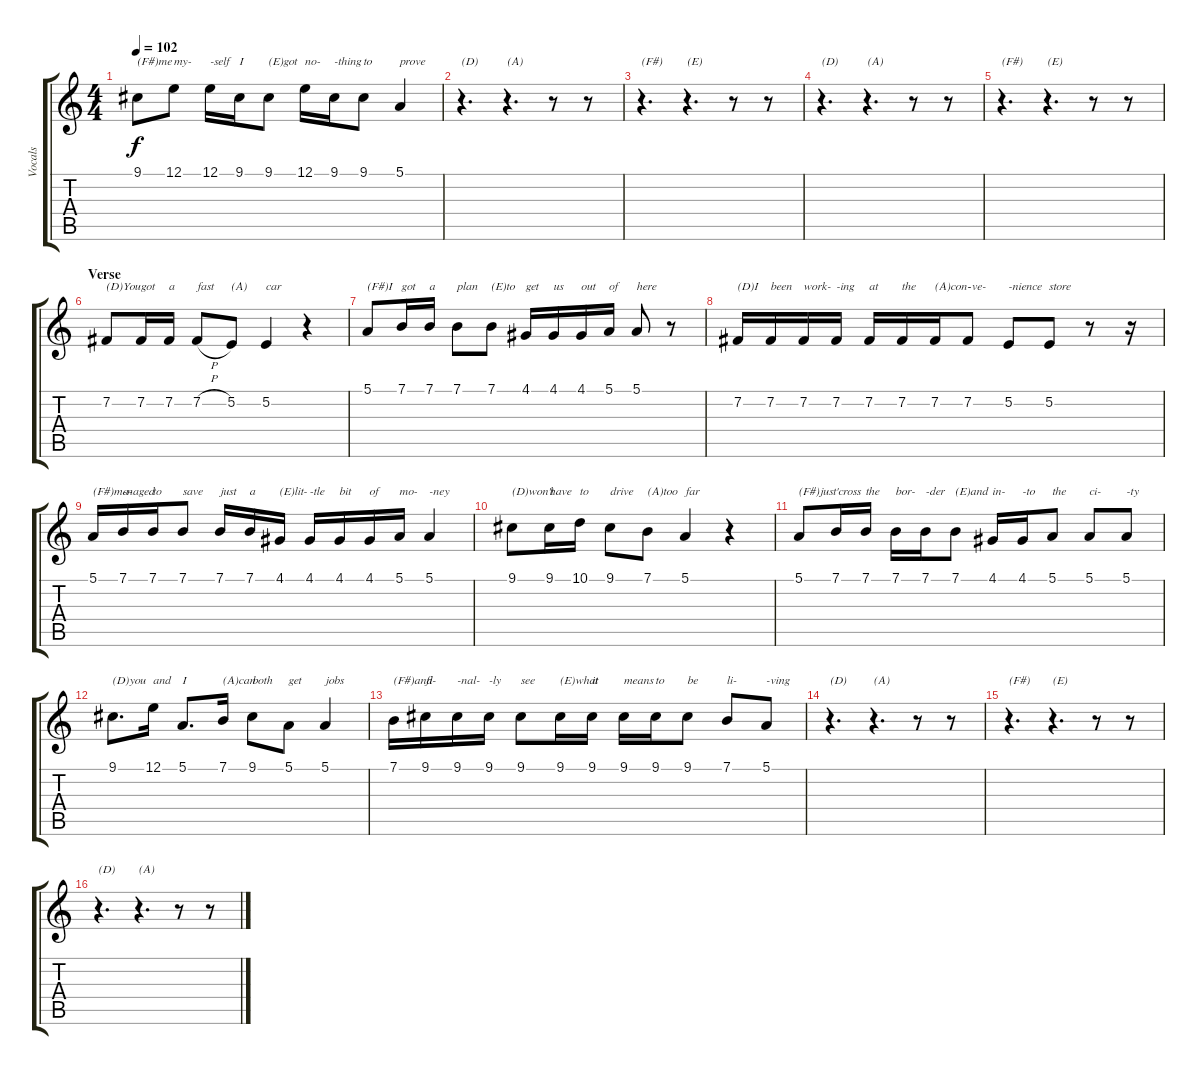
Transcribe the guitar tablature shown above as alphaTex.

\track ("Vocals" "Vocals") {instrument steeldrums}
\staff {score tabs}
\tuning (E4 B3 G3 D3 A2 E2) {hide}
\ts (4 4)
\tempo 102
\clef g2
\ks c
9.1.8{txt "(F#)me" dy f} 12.1.8{txt "my-"} 12.1.16{txt "-self"} 9.1.16{txt "I"} 9.1.8{txt "(E)got"} 12.1.16{txt "no-"} 9.1.16{txt "-thing"} 9.1.8{txt "to"} 5.1.4{txt "prove"} |
r.4{d txt "(D)"} r.4{d txt "(A)"} r.8 r.8 |
r.4{d txt "(F#)"} r.4{d txt "(E)"} r.8 r.8 |
r.4{d txt "(D)"} r.4{d txt "(A)"} r.8 r.8 |
r.4{d txt "(F#)"} r.4{d txt "(E)"} r.8 r.8 |
\section ("" "Verse")
7.2.8{txt "(D)You"} 7.2.16{txt "got"} 7.2.16{txt "a"} 7.2{h}.8{txt "fast"} 5.2.8{txt "(A)"} 5.2.4{txt "car"} r.4 |
5.1.8{txt "(F#)I"} 7.1.16{txt "got"} 7.1.16{txt "a"} 7.1.8{txt "plan"} 7.1.8{txt "(E)to"} 4.1.16{txt "get"} 4.1.16{txt "us"} 4.1.16{txt "out"} 5.1.16{txt "of"} 5.1.8{txt "here"} r.8 |
7.2.16{txt "(D)I"} 7.2.16{txt "been"} 7.2.16{txt "work-"} 7.2.16{txt "-ing"} 7.2.16{txt "at"} 7.2.16{txt "the"} 7.2.16{txt "(A)con-"} 7.2.8{txt "-ve-"} 5.2.8{txt "-nience"} 5.2.8{txt "store"} r.8 r.16 |
5.1.16{txt "(F#)ma-"} 7.1.16{txt "-naged"} 7.1.16{txt "to"} 7.1.8{txt "save"} 7.1.16{txt "just"} 7.1.16{txt "a"} 4.1.16{txt "(E)lit-"} 4.1.16{txt "-tle"} 4.1.16{txt "bit"} 4.1.16{txt "of"} 5.1.16{txt "mo-"} 5.1.4{txt "-ney"} |
9.1.8{txt "(D)won't"} 9.1.16{txt "have"} 10.1.16{txt "to"} 9.1.8{txt "drive"} 7.1.8{txt "(A)too"} 5.1.4{txt "far"} r.4 |
5.1.8{txt "(F#)just"} 7.1.16{txt "'cross"} 7.1.16{txt "the"} 7.1.16{txt "bor-"} 7.1.16{txt "-der"} 7.1.8{txt "(E)and"} 4.1.16{txt "in-"} 4.1.16{txt "-to"} 5.1.8{txt "the"} 5.1.8{txt "ci-"} 5.1.8{txt "-ty"} |
9.1.8{d txt "(D)you"} 12.1.16{txt "and"} 5.1.8{d txt "I"} 7.1.16{txt "(A)can"} 9.1.8{txt "both"} 5.1.8{txt "get"} 5.1.4{txt "jobs"} |
7.1.16{txt "(F#)and"} 9.1.16{txt "fi-"} 9.1.16{txt "-nal-"} 9.1.16{txt "-ly"} 9.1.8{txt "see"} 9.1.16{txt "(E)what"} 9.1.16{txt "it"} 9.1.16{txt "means"} 9.1.16{txt "to"} 9.1.8{txt "be"} 7.1.8{txt "li-"} 5.1.8{txt "-ving"} |
r.4{d txt "(D)"} r.4{d txt "(A)"} r.8 r.8 |
r.4{d txt "(F#)"} r.4{d txt "(E)"} r.8 r.8 |
r.4{d txt "(D)"} r.4{d txt "(A)"} r.8 r.8
